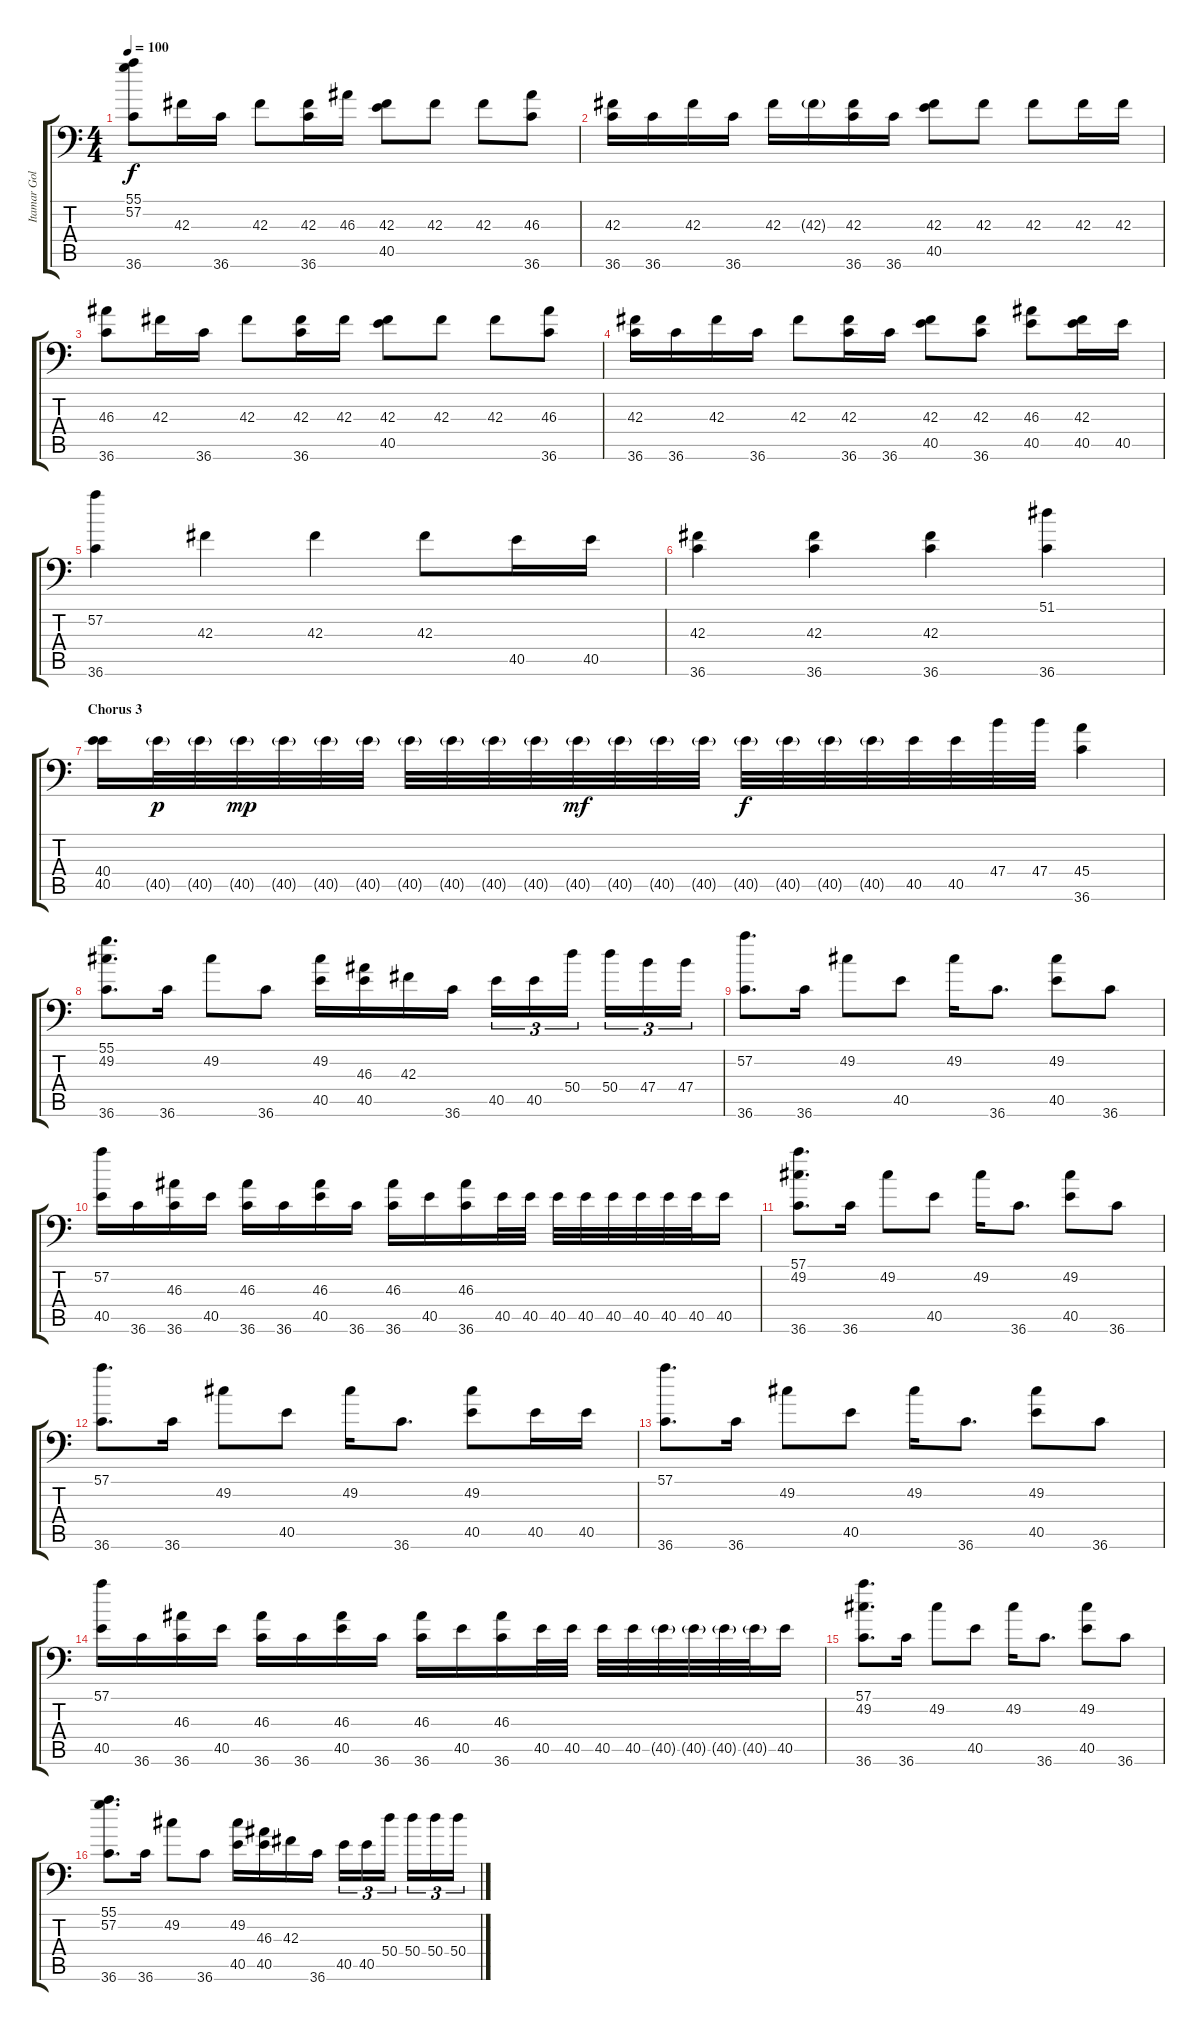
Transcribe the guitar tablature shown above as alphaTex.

\track ("Itamar Goldwasser" "Itamar Gol") {instrument acousticgrandpiano}
\staff {score tabs}
\tuning (C-1 C-1 C-1 C-1 C-1 C-1) {hide}
\ts (4 4)
\tempo 100
\clef f4
\ks c
(55.1 57.2 36.6).8{dy f} 42.3.16 36.6.16 42.3.8 (42.3 36.6).16 46.3.16 (42.3 40.5).8 42.3.8 42.3.8 (46.3 36.6).8 |
(42.3 36.6).16 36.6.16 42.3.16 36.6.16 42.3.16 42.3{g}.16 (42.3 36.6).16 36.6.16 (42.3 40.5).8 42.3.8 42.3.8 42.3.16 42.3.16 |
(46.3 36.6).8 42.3.16 36.6.16 42.3.8 (42.3 36.6).16 42.3.16 (42.3 40.5).8 42.3.8 42.3.8 (46.3 36.6).8 |
(42.3 36.6).16 36.6.16 42.3.16 36.6.16 42.3.8 (42.3 36.6).16 36.6.16 (42.3 40.5).8 (42.3 36.6).8 (46.3 40.5).8 (42.3 40.5).16 40.5.16 |
(57.2 36.6).4 42.3.4 42.3.4 42.3.8 40.5.16 40.5.16 |
(42.3 36.6).4 (42.3 36.6).4 (42.3 36.6).4 (51.1 36.6).4 |
\section ("" "Chorus 3")
(40.4 40.5).16 40.5{g}.32{dy p} 40.5{g}.32 40.5{g}.32{dy mp} 40.5{g}.32 40.5{g}.32 40.5{g}.32 40.5{g}.32 40.5{g}.32 40.5{g}.32 40.5{g}.32 40.5{g}.32{dy mf} 40.5{g}.32 40.5{g}.32 40.5{g}.32 40.5{g}.32{dy f} 40.5{g}.32 40.5{g}.32 40.5{g}.32 40.5.32 40.5.32 47.4.32 47.4.32 (45.4 36.6).4 |
(55.1 49.2 36.6).8{d} 36.6.16 49.2.8 36.6.8 (49.2 40.5).16 (46.3 40.5).16 42.3.16 36.6.16 40.5.16{tu (3 2)} 40.5.16{tu (3 2)} 50.4.16{tu (3 2)} 50.4.16{tu (3 2)} 47.4.16{tu (3 2)} 47.4.16{tu (3 2)} |
(57.2 36.6).8{d} 36.6.16 49.2.8 40.5.8 49.2.16 36.6.8{d} (49.2 40.5).8 36.6.8 |
(57.2 40.5).16 36.6.16 (46.3 36.6).16 40.5.16 (46.3 36.6).16 36.6.16 (46.3 40.5).16 36.6.16 (46.3 36.6).16 40.5.16 (46.3 36.6).16 40.5.32 40.5.32 40.5.32 40.5.32 40.5.32 40.5.32 40.5.32 40.5.32 40.5.16 |
(57.1 49.2 36.6).8{d} 36.6.16 49.2.8 40.5.8 49.2.16 36.6.8{d} (49.2 40.5).8 36.6.8 |
(57.1 36.6).8{d} 36.6.16 49.2.8 40.5.8 49.2.16 36.6.8{d} (49.2 40.5).8 40.5.16 40.5.16 |
(57.1 36.6).8{d} 36.6.16 49.2.8 40.5.8 49.2.16 36.6.8{d} (49.2 40.5).8 36.6.8 |
(57.1 40.5).16 36.6.16 (46.3 36.6).16 40.5.16 (46.3 36.6).16 36.6.16 (46.3 40.5).16 36.6.16 (46.3 36.6).16 40.5.16 (46.3 36.6).16 40.5.32 40.5.32 40.5.32 40.5.32 40.5{g}.32 40.5{g}.32 40.5{g}.32 40.5{g}.32 40.5.16 |
(57.1 49.2 36.6).8{d} 36.6.16 49.2.8 40.5.8 49.2.16 36.6.8{d} (49.2 40.5).8 36.6.8 |
(55.1 57.2 36.6).8{d} 36.6.16 49.2.8 36.6.8 (49.2 40.5).16 (46.3 40.5).16 42.3.16 36.6.16 40.5.16{tu (3 2)} 40.5.16{tu (3 2)} 50.4.16{tu (3 2)} 50.4.16{tu (3 2)} 50.4.16{tu (3 2)} 50.4.16{tu (3 2)}
